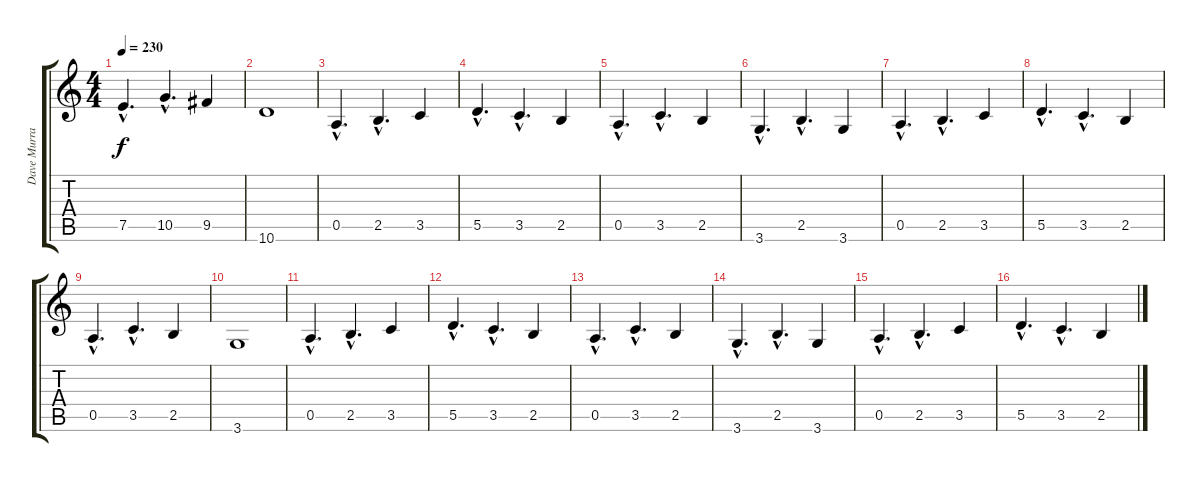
\track ("Dave Murray" "Dave Murra") {instrument distortionguitar}
\staff {score tabs}
\tuning (E4 B3 G3 D3 A2 E2) {hide}
\ts (4 4)
\tempo 230
\clef g2
\ks c
7.5{hac}.4{d dy f} 10.5{hac}.4{d} 9.5.4 |
10.6.1 |
0.5{hac}.4{d} 2.5{hac}.4{d} 3.5.4 |
5.5{hac}.4{d} 3.5{hac}.4{d} 2.5.4 |
0.5{hac}.4{d} 3.5{hac}.4{d} 2.5.4 |
3.6{hac}.4{d} 2.5{hac}.4{d} 3.6.4 |
0.5{hac}.4{d} 2.5{hac}.4{d} 3.5.4 |
5.5{hac}.4{d} 3.5{hac}.4{d} 2.5.4 |
0.5{hac}.4{d} 3.5{hac}.4{d} 2.5.4 |
3.6.1 |
0.5{hac}.4{d} 2.5{hac}.4{d} 3.5.4 |
5.5{hac}.4{d} 3.5{hac}.4{d} 2.5.4 |
0.5{hac}.4{d} 3.5{hac}.4{d} 2.5.4 |
3.6{hac}.4{d} 2.5{hac}.4{d} 3.6.4 |
0.5{hac}.4{d} 2.5{hac}.4{d} 3.5.4 |
5.5{hac}.4{d} 3.5{hac}.4{d} 2.5.4
